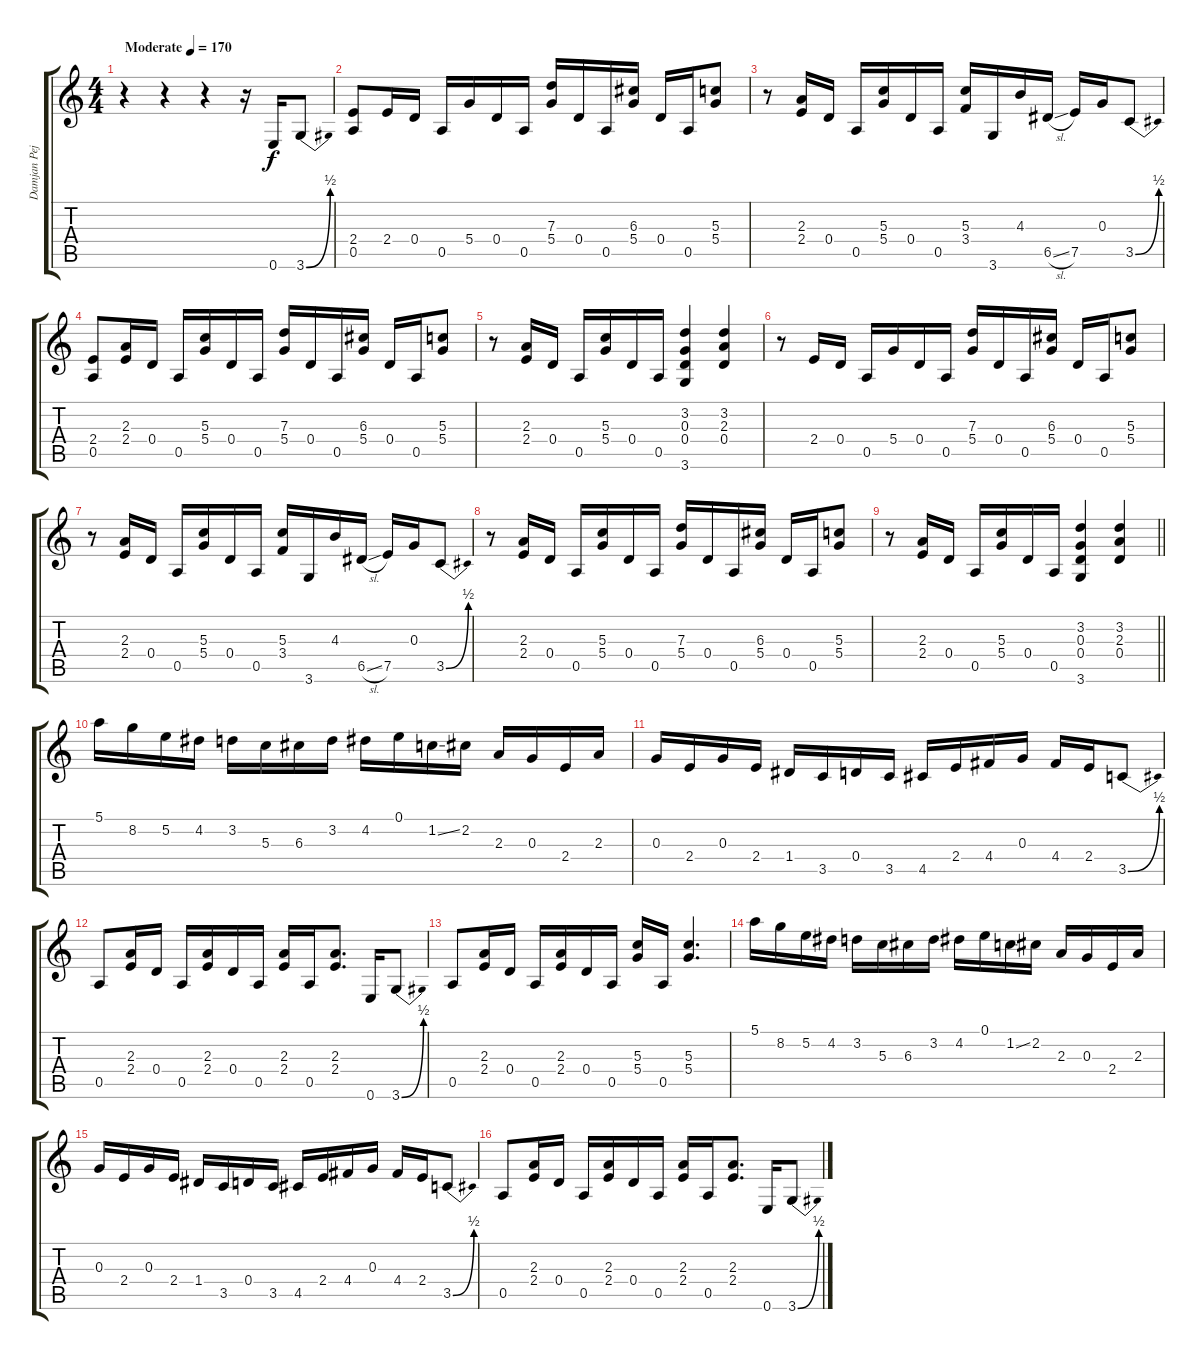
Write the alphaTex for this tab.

\track ("Damjan Pejcinoski" "Damjan Pej") {instrument acousticguitarsteel}
\staff {score tabs}
\tuning (E4 B3 G3 D3 A2 E2) {hide}
\ts (4 4)
\tempo (170 "Moderate")
\clef g2
\ks c
r.4{dy f instrument acousticguitarsteel} r.4 r.4 r.16 0.6.16 3.6{be (bend 0 0 60 2)}.8 |
(2.4 0.5).8 2.4.16 0.4.16 0.5.16 5.4.16 0.4.16 0.5.16 (7.3 5.4).16 0.4.16 0.5.16 (6.3 5.4).16 0.4.16 0.5.16 (5.3 5.4).8 |
r.8 (2.3 2.4).16 0.4.16 0.5.16 (5.3 5.4).16 0.4.16 0.5.16 (5.3 3.4).16 3.6.16 4.3.16 6.5{sl}.16 7.5.16 0.3.16 3.5{be (bend 0 0 60 2)}.8 |
(2.4 0.5).8 (2.3 2.4).16 0.4.16 0.5.16 (5.3 5.4).16 0.4.16 0.5.16 (7.3 5.4).16 0.4.16 0.5.16 (6.3 5.4).16 0.4.16 0.5.16 (5.3 5.4).8 |
r.8 (2.3 2.4).16 0.4.16 0.5.16 (5.3 5.4).16 0.4.16 0.5.16 (3.2 0.3 0.4 3.6).4 (3.2 2.3 0.4).4 |
r.8 2.4.16 0.4.16 0.5.16 5.4.16 0.4.16 0.5.16 (7.3 5.4).16 0.4.16 0.5.16 (6.3 5.4).16 0.4.16 0.5.16 (5.3 5.4).8 |
r.8 (2.3 2.4).16 0.4.16 0.5.16 (5.3 5.4).16 0.4.16 0.5.16 (5.3 3.4).16 3.6.16 4.3.16 6.5{sl}.16 7.5.16 0.3.16 3.5{be (bend 0 0 60 2)}.8 |
r.8 (2.3 2.4).16 0.4.16 0.5.16 (5.3 5.4).16 0.4.16 0.5.16 (7.3 5.4).16 0.4.16 0.5.16 (6.3 5.4).16 0.4.16 0.5.16 (5.3 5.4).8 |
\barLineRight lightlight
r.8 (2.3 2.4).16 0.4.16 0.5.16 (5.3 5.4).16 0.4.16 0.5.16 (3.2 0.3 0.4 3.6).4 (3.2 2.3 0.4).4 |
5.1.16 8.2.16 5.2.16 4.2.16 3.2.16 5.3.16 6.3.16 3.2.16 4.2.16 0.1.16 1.2{ss}.16 2.2.16 2.3.16 0.3.16 2.4.16 2.3.16 |
0.3.16 2.4.16 0.3.16 2.4.16 1.4.16 3.5.16 0.4.16 3.5.16 4.5.16 2.4.16 4.4.16 0.3.16 4.4.16 2.4.16 3.5{be (bend 0 0 60 2)}.8 |
0.5.8 (2.3 2.4).16 0.4.16 0.5.16 (2.3 2.4).16 0.4.16 0.5.16 (2.3 2.4).16 0.5.16 (2.3 2.4).8{d} 0.6.16 3.6{be (bend 0 0 60 2)}.8 |
0.5.8 (2.3 2.4).16 0.4.16 0.5.16 (2.3 2.4).16 0.4.16 0.5.16 (5.3 5.4).16 0.5.16 (5.3 5.4).4{d} |
5.1.16 8.2.16 5.2.16 4.2.16 3.2.16 5.3.16 6.3.16 3.2.16 4.2.16 0.1.16 1.2{ss}.16 2.2.16 2.3.16 0.3.16 2.4.16 2.3.16 |
0.3.16 2.4.16 0.3.16 2.4.16 1.4.16 3.5.16 0.4.16 3.5.16 4.5.16 2.4.16 4.4.16 0.3.16 4.4.16 2.4.16 3.5{be (bend 0 0 60 2)}.8 |
0.5.8 (2.3 2.4).16 0.4.16 0.5.16 (2.3 2.4).16 0.4.16 0.5.16 (2.3 2.4).16 0.5.16 (2.3 2.4).8{d} 0.6.16 3.6{be (bend 0 0 60 2)}.8
